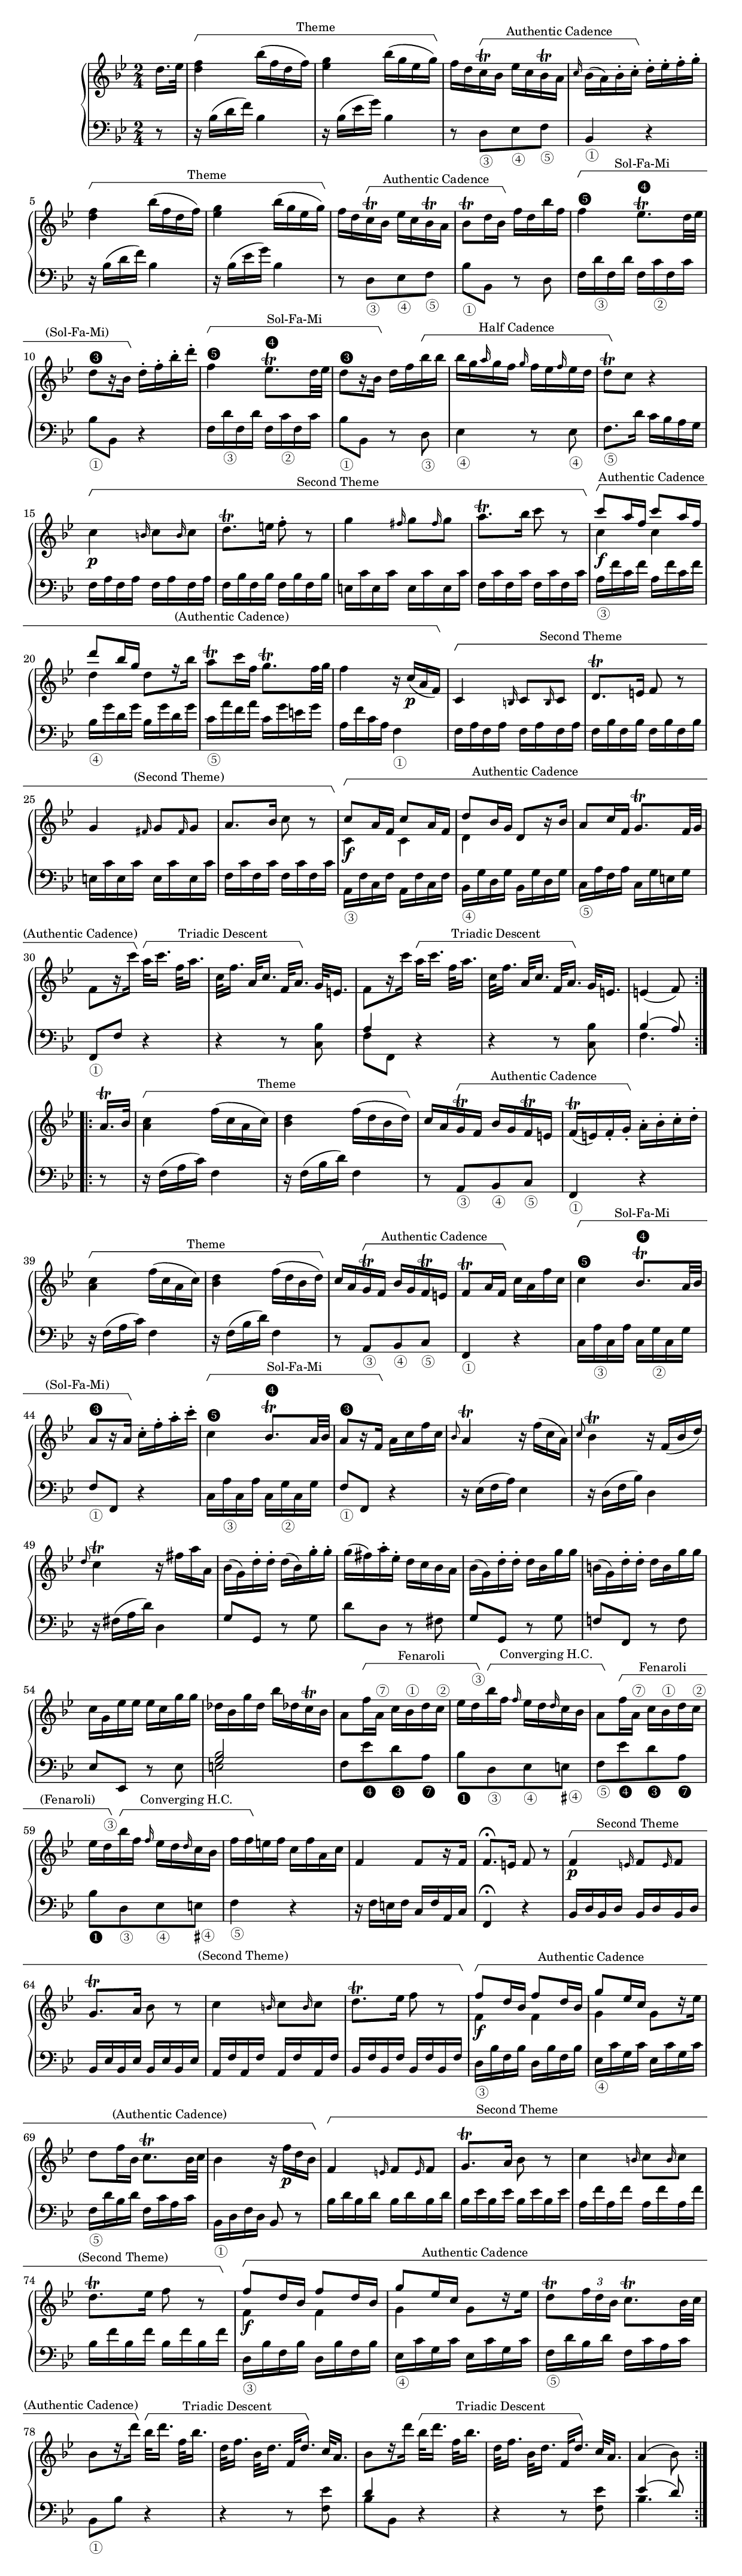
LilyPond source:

\version "2.24.0"
\include "../../../../stylesheets/annotation.ly"
\include "../../../../stylesheets/score.ly"
\include "../../../../stylesheets/typography.ly"

piece = "Allegretto"

global = {
  \time 2/4
  \key bes \major
}

upVoice = \new Voice {
  \relative c' {
    \repeat volta 2 {
      \clef "treble"
      \partial 8 d'16. es32 |
      <f d>4 \theme bes16 ( f d f ) |
      <g es>4 bes16 ( g es g ) \stopGroup |
      f16 d c \authenticCadence \trill bes es c bes \trill a |
      \grace c16 bes ( a ) bes-. c-. \stopGroup d-. es-. f-. g-. |
      <f d>4 \theme bes16 ( f d f ) |
      <g es>4 bes16 ( g es g ) \stopGroup |
      f16 d c \authenticCadence \trill bes es c bes \trill a |
      bes8 \trill d16 bes \stopGroup f' d bes' f |
      f4 \mso \solfami \lowerTrill es8. \mfa \trill d32 es | \barNumberCheck #10
      d8 \mmi [ r16 bes \stopGroup ] d-. f-. bes-. d-. |
      f,4 \mso \solfami \lowerTrill es8. \mfa \trill d32 es |
      d8 \mmi [ r16 bes \stopGroup ] d f bes \halfcadence bes |
      bes16 g \grace a g f \grace g f es \grace f es d |
      d8 \stopGroup \trill c r4 |
      c4 \tweak shorten-pair #'(0 . -3) \secondTheme \p \grace b16 c8 \grace b16 c8 |
      d8. \trill e16 f8-. r |
      g4 \grace fis16 g8 \grace fis16 g8 |
      a8. \trill bes16 c8 r \stopGroup |
      << { \voiceOne c8 \authenticCadence \f a16 f c'8 a16 f } \new Voice { \voiceTwo c4 c } >> \oneVoice | \barNumberCheck #20
      << { d'8 bes16 g } \\ { d4 } >> \oneVoice d8 [ r16 bes' ] |
      a8 \trill c16 f, g8. \trill f32 g |
      f4 r16 c ( \p a f ) \stopGroup |
      c4 \tweak shorten-pair #'(0 . -3) \secondTheme \grace b16 c8 \grace b16 c8 |
      d8. \trill e16 f8 r |
      g4 \grace fis16 g8 \grace fis16 g8 |
      a8. bes16 c8 r \stopGroup |
      << { \voiceOne c8 \authenticCadence \f a16 f c'8 a16 f } \new Voice { \voiceTwo c4 c } >> \oneVoice |
      << { d'8 bes16 g } \\ { d4 } >> \oneVoice d8 [ r16 bes' ] |
      a8 c16 f, g8. \trill f32 g | \barNumberCheck #30
      f8 [ r16 c'' \stopGroup ] a32 \triadicDescent [ c16. ] f,32 [ a16. ] |
      c,32 [ f16. ] \stemUp a,32 [ c16. ] \stemNeutral f,32 [ a16. \stopGroup ] g32 [ e16. ] |
      f8 [ r16 c'' ] a32 \triadicDescent [ c16. ] f,32 [ a16. ] |
      c,32 [ f16. ] \stemUp a,32 [ c16. ] \stemNeutral f,32 [ a16. \stopGroup ] g32 [ e16. ] |
      e4 ( f8 )
    }
    \break
    \repeat volta 2 {
      \partial 8 a16. \trill bes32 |
      <c a>4 \theme f16 ( c a c ) |
      <d bes>4 f16 ( d bes d ) \stopGroup |
      c16 a g \authenticCadence \trill f bes g f \trill e |
      f16 \trill ( e ) f-. g-. \stopGroup a-. bes-. c-. d-. |
      <c a>4 \theme f16 ( c a c ) | \barNumberCheck #40
      <d bes>4 f16 ( d bes d ) \stopGroup |
      c16 a g \authenticCadence \trill f bes g f \trill e |
      f8 \trill a16 f \stopGroup c' a f' c |
      c4 \mso \solfami \lowerTrill bes8. \trill \mfa a32 bes |
      a8 \mmi [ r16 a \stopGroup ] c-. f-. a-. c-. |
      c,4 \mso \solfami \lowerTrill bes8. \trill \mfa a32 bes |
      a8 \mmi [ r16 f \stopGroup ] a c f c |
      \grace bes8 a4 \trill r16 f' ( c a ) |
      \grace c8 bes4 \trill r16 f ( bes d ) |
      \grace d8 c4 \trill r16 fis a a, | \barNumberCheck #50
      bes16 ( g ) d'-. d-. d ( bes ) g'-. g-. |
      g16 ( fis ) a-. es-. d c bes a |
      bes16 ( g ) d'-. d-. d bes g' g |
      b,16 ( g ) d'-. d-. d b g' g |
      c,16 g es' es es c g' g |
      des16 bes g' des bes' des,! c \trill bes |
      a8 f'16 \fenaroli a, ^\bti c bes ^\bdo d c ^\bre |
      es16 d ^\bmi \stopGroup bes' \converginghc f \grace f es d \grace d c bes |
      a8 \stopGroup f'16 \fenaroli a, ^\bti c bes ^\bdo d c ^\bre |
      es16 d ^\bmi \stopGroup bes' \converginghc f \grace f es d \grace d c bes | \barNumberCheck #60
      f'16 f \stopGroup e f c f a, c |
      f,4 f8 [ r16 f ] |
      f8. \fermata e16 f8 r |
      f4 \tweak shorten-pair #'(0 . -3) \secondTheme \p \grace e16 f8 \grace e16 f8 |
      g8. \trill a16 bes8 r |
      c4 \grace b16 c8 \grace b16 c8 |
      d8. \trill es16 f8 r \stopGroup |
      << { \voiceOne f8 \authenticCadence \f d16 bes f'8 d16 bes } \new Voice { \voiceTwo f4 f } >> \oneVoice |
      << { g'8 es16 c } \\ { g4 } >> \oneVoice \stemDown g8 [ r16 es' ] \stemNeutral |
      d8 f16 bes, c8. \trill bes32 c | \barNumberCheck #70
      bes4 r16 f' \p d bes \stopGroup |
      f4 \tweak shorten-pair #'(0 . -3) \secondTheme \grace e16 f8 \grace e16 f8 |
      g8. \trill a16 bes8 r |
      c4 \grace b16 c8 \grace b16 c8 |
      d8. \trill es16 f8 r \stopGroup |
      << { \voiceOne f8 \authenticCadence \f d16 bes f'8 d16 bes } \new Voice { \voiceTwo f4 f } >> \oneVoice |
      << { g'8 es16 c } \\ { g4 } >> \oneVoice \stemDown g8 [ r16 es' ] \stemNeutral |
      d8 \trill \once \omit TupletBracket \once \tupletUp \tuplet 3/2 { f16 d bes } c8. \trill bes32 c |
      bes8 [ r16 d' \stopGroup ] bes32 \triadicDescent [ d16. ] f,32 [ bes16. ] |
      d,32 [ f16. ] bes,32 [ d16. ] f,32 [ d'16. \stopGroup ] \stemUp c32 [ a16. ] \stemNeutral | \barNumberCheck #80
      bes8 [ r16 d' ] bes32 \triadicDescent [ d16. ] f,32 [ bes16. ] |
      d,32 [ f16. ] bes,32 [ d16. ] f,32 [ d'16. \stopGroup ] \stemUp c32 [ a16. ] \stemNeutral |
      a4 ( bes8 )
    }
  }
}

downVoice = \new Voice {
  \relative c {
    \repeat volta 2 {
      \clef "bass"
      \partial 8 r8 |
      r16 bes' ( d f ) bes,4 |
      r16 bes ( es g ) bes,4 |
      r8 d, \bmi [ es \bfa f \bso ] |
      bes,4 \bdo r |
      r16 bes' ( d f ) bes,4 |
      r16 bes ( es g ) bes,4 |
      r8 d, \bmi [ es \bfa f \bso ] |
      bes8 \bdo bes, r d |
      f16 d' \bmi f, d' f, c' \bre f, c' | \barNumberCheck #10
      bes8 \bdo bes, r4 |
      f'16 d' \bmi f, d' f, c' \bre f, c' |
      bes8 \bdo bes, r d \bmi |
      es4 \bfa r8 es \bfa |
      f8. \bso d'16 c bes a g |
      f16 a f a f a f a |
      f16 bes f bes f bes f bes |
      e,16 c' e, c' e, c' e, c' |
      f,16 c' f, c' f, c' f, c' |
      a16 \bmi f' c f a, f' c f | \barNumberCheck #20
      bes,16 \bfa g' d g bes, g' d g |
      c,16 \bso a' f a c, g' e g |
      a,16 f' c a f4 \bdo |
      f16 a f a f a f a |
      f16 bes f bes f bes f bes |
      e,16 c' e, c' e, c' e, c' |
      f,16 c' f, c' f, c' f, c' |
      \stemDown a,16 \bmi f' c f a, f' c f \stemNeutral |
      bes,16 \bfa g' d g bes, g' d g |
      c,16 \bso a' f a c, g' e g | \barNumberCheck #30
      f,8 \bdo f' r4 |
      r4 r8 <bes c,> |
      << { a4 } \\ { f8 f, } >> \oneVoice r4
      r4 r8 <bes' c,> |
      << { bes4 ( a8 ) } \\ { f4. } >> \oneVoice
    }
    \break
    \repeat volta 2 {
      \partial 8 r8 |
      r16 \stemDown f ( a c ) f,4 \stemNeutral |
      r16 \stemDown f ( bes d ) f,4 \stemNeutral |
      r8 a, \bmi [ bes \bfa c \bso ] |
      f,4 \bdo r |
      r16 \stemDown f' ( a c ) f,4 \stemNeutral | \barNumberCheck #40
      r16 \stemDown f ( bes d ) f,4 \stemNeutral |
      r8 a, \bmi [ bes \bfa c \bso ] |
      f,4 \bdo r |
      c'16 a' \bmi c, a' c, g' \bre c, g' |
      f8 \bdo f, r4 |
      c'16 a' \bmi c, a' c, g' \bre c, g' |
      f8 \bdo f, r4 |
      r16 es' ( f a ) es4 |
      r16 d ( f bes ) d,4 |
      r16 fis ( a d ) d,4 | \barNumberCheck #50
      g8 g, r g' |
      d'8 d, r fis |
      g8 g, r g' |
      f!8 f, r f' |
      es8 es, r es' |
      << { <bes' g>2 } \\ { e,2 } >> \oneVoice |
      f8 [ es' _\mfa d _\mmi a _\mti ] |
      bes8 _\mdo [ d, \bmi es \bfa e \bfais ] |
      f8 \bso [ es' _\mfa d _\mmi a _\mti ] |
      bes8 _\mdo [ d, \bmi es \bfa e \bfais ] | \barNumberCheck #60
      f4 \bso r |
      r16 f e f c f a, c |
      f,4 \fermata r |
      bes16 d bes d bes d bes d |
      bes16 es bes es bes es bes es |
      a,16 f' a, f' a, f' a, f' |
      \stemUp bes,16 f' bes, f' bes, f' bes, f' \stemNeutral |
      d16 \bmi bes' f bes d, bes' f bes |
      es,16 \bfa c' g c es, c' g c |
      f,16 \bso d' bes d f, c' a c | \barNumberCheck #70
      bes,16 \bdo d f d bes8 r |
      bes'16 d bes d bes d bes d |
      bes16 es bes es bes es bes es |
      a,16 f' a, f' a, f' a, f' |
      bes,16 f' bes, f' bes, f' bes, f' |
      d,16 \bmi bes' f bes d, bes' f bes |
      es,16 \bfa c' g c es, c' g c |
      f,16 \bso d' bes d f, c' a c |
      bes,8 \bdo bes' r4 |
      r4 r8 <es f,> | \barNumberCheck #80
      << { d4 } \\ { bes8 bes, } >> \oneVoice r4 |
      r4 r8 <es' f,> |
      << { es4 ( d8 ) } \\ { bes4. } >> \oneVoice
    }
  }
}

\score {
  \new PianoStaff <<
    \new Staff = "up" << \global \upVoice >>
    \new Staff = "down" << \global \downVoice >>
  >>
}
